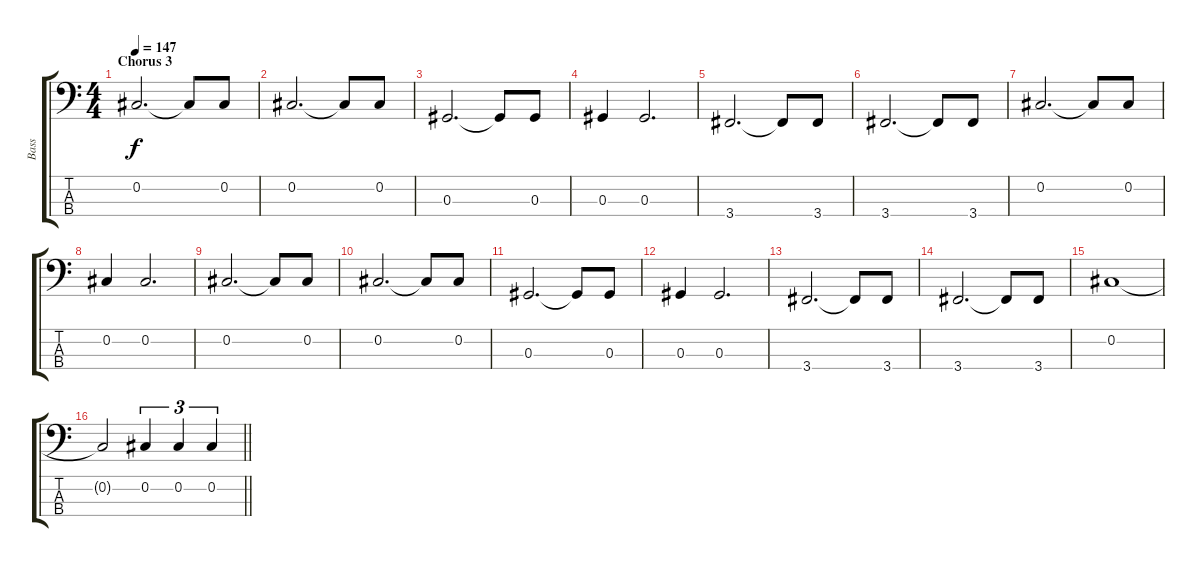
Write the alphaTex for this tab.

\track ("Bass" "Bass") {instrument electricbassfinger}
\staff {score tabs}
\tuning (Gb2 Db2 Ab1 Eb1) {hide}
\ts (4 4)
\section ("" "Chorus 3")
\tempo 147
\clef f4
\ks c
0.2.2{d dy f} 0.2{t}.8 0.2.8 |
0.2.2{d} 0.2{t}.8 0.2.8 |
0.3.2{d} 0.3{t}.8 0.3.8 |
0.3.4 0.3.2{d} |
3.4.2{d} 3.4{t}.8 3.4.8 |
3.4.2{d} 3.4{t}.8 3.4.8 |
0.2.2{d} 0.2{t}.8 0.2.8 |
0.2.4 0.2.2{d} |
0.2.2{d} 0.2{t}.8 0.2.8 |
0.2.2{d} 0.2{t}.8 0.2.8 |
0.3.2{d} 0.3{t}.8 0.3.8 |
0.3.4 0.3.2{d} |
3.4.2{d} 3.4{t}.8 3.4.8 |
3.4.2{d} 3.4{t}.8 3.4.8 |
0.2.1 |
\barLineRight lightlight
0.2{t}.2 0.2.4{tu (3 2)} 0.2.4{tu (3 2)} 0.2.4{tu (3 2)}
